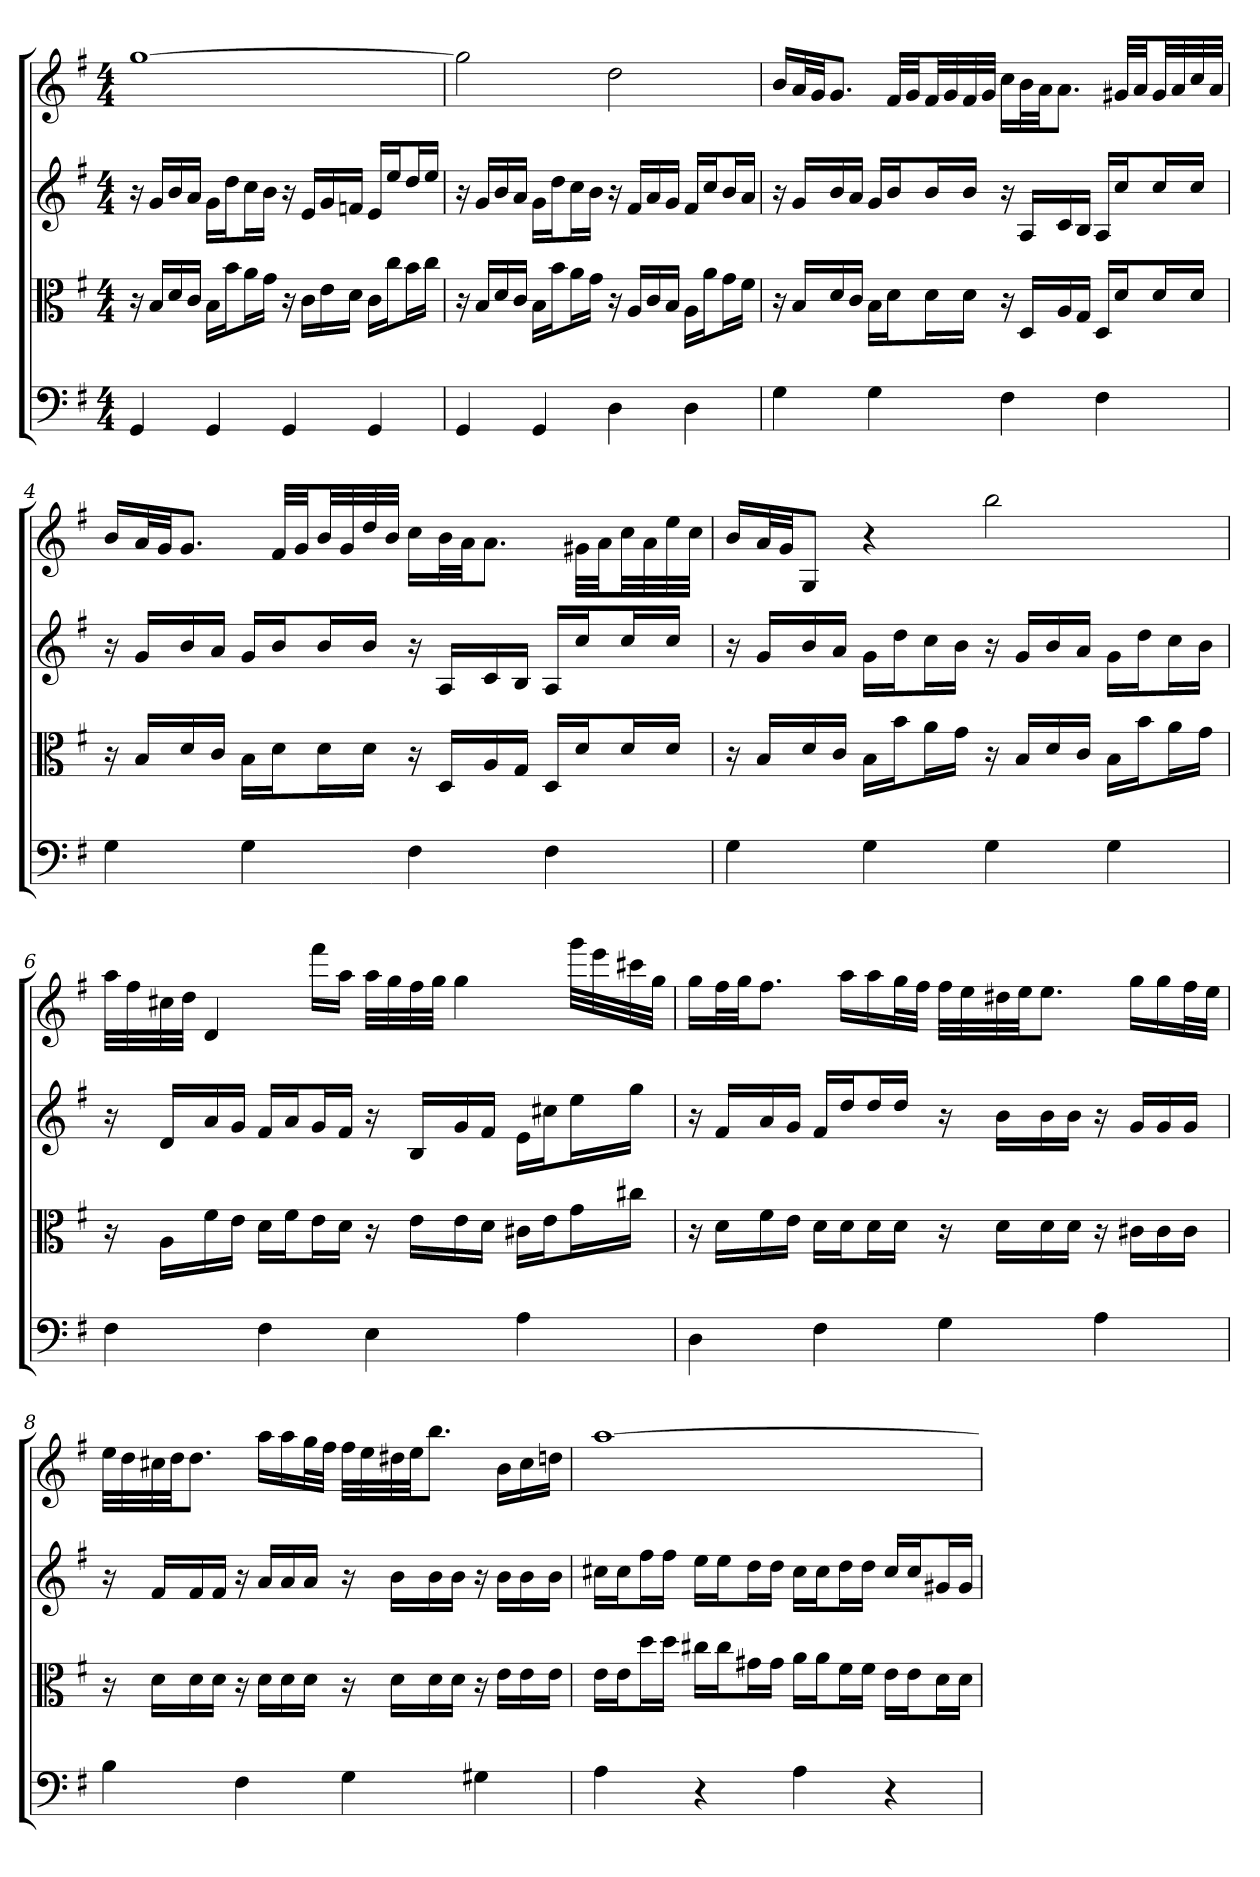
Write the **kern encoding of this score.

**kern	**kern	**kern	**kern
*part4	*part3	*part2	*part1
*staff4	*staff3	*staff2	*staff1
*clefF4	*clefC3	*	*
*k[f#]	*k[f#]	*k[f#]	*k[f#]
*G:	*G:	*G:	*G:
*M4/4	*M4/4	*M4/4	*M4/4
=1	=1	=1	=1
4GG	16r	16r	[1gg
.	16B/LL	16gLL	.
.	16d/	16b	.
.	16c/JJ	16aJJ	.
4GG	16B\LL	16gLL	.
.	16b\J	16ddJ	.
.	16a\L	16ccL	.
.	16g\JJ	16bJJ	.
4GG	16r	16r	.
.	16c\LL	16eLL	.
.	16e\	16g	.
.	16d\JJ	16fnJJ	.
4GG	16c\LL	16eLL	.
.	16cc\J	16eeJ	.
.	16b\L	16ddL	.
.	16cc\JJ	16eeJJ	.
=2	=2	=2	=2
4GG	16r	16r	2gg]
.	16B/LL	16gLL	.
.	16d/	16b	.
.	16c/JJ	16aJJ	.
4GG	16B\LL	16gLL	.
.	16b\J	16ddJ	.
.	16a\L	16ccL	.
.	16g\JJ	16bJJ	.
4D	16r	16r	2dd
.	16A/LL	16f#LL	.
.	16c/	16a	.
.	16B/JJ	16gJJ	.
4D	16A\LL	16f#LL	.
.	16a\J	16ccJ	.
.	16g\L	16bL	.
.	16f#\JJ	16aJJ	.
=3	=3	=3	=3
4G	16r	16r	16bLL
.	16B/LL	16gLL	32aL
.	.	.	32gJJ
.	16d/	16b	8.gJ
.	16c/JJ	16aJJ	.
4G	16B\LL	16gLL	.
.	16d\J	16bJ	32f#LLL
.	.	.	32gJJ
.	16d\L	16bL	32f#LL
.	.	.	32g
.	16d\JJ	16bJJ	32f#
.	.	.	32gJJJ
4F#	16r	16r	16ccLL
.	16D/LL	16ALL	32bL
.	.	.	32aJJ
.	16A/	16c	8.aJ
.	16G/JJ	16BJJ	.
4F#	16D/LL	16ALL	.
.	16d/J	16ccJ	32g#XLLL
.	.	.	32aJJ
.	16d/L	16ccL	32g#LL
.	.	.	32a
.	16d/JJ	16ccJJ	32cc
.	.	.	32aJJJ
=4	=4	=4	=4
4G	16r	16r	16bLL
.	16B/LL	16gLL	32aL
.	.	.	32gJJ
.	16d/	16b	8.gJ
.	16c/JJ	16aJJ	.
4G	16B\LL	16gLL	.
.	16d\J	16bJ	32f#LLL
.	.	.	32gJJ
.	16d\L	16bL	32bLL
.	.	.	32g
.	16d\JJ	16bJJ	32dd
.	.	.	32bJJJ
4F#	16r	16r	16ccLL
.	16D/LL	16ALL	32bL
.	.	.	32aJJ
.	16A/	16c	8.aJ
.	16G/JJ	16BJJ	.
4F#	16D/LL	16ALL	.
.	16d/J	16ccJ	32g#XLLL
.	.	.	32aJJ
.	16d/L	16ccL	32ccLL
.	.	.	32a
.	16d/JJ	16ccJJ	32ee
.	.	.	32ccJJJ
=5	=5	=5	=5
4G	16r	16r	16bLL
.	16B/LL	16gLL	32aL
.	.	.	32gJJ
.	16d/	16b	8GJ
.	16c/JJ	16aJJ	.
4G	16B\LL	16gLL	4r
.	16b\J	16ddJ	.
.	16a\L	16ccL	.
.	16g\JJ	16bJJ	.
4G	16r	16r	2bb
.	16B/LL	16gLL	.
.	16d/	16b	.
.	16c/JJ	16aJJ	.
4G	16B\LL	16gLL	.
.	16b\J	16ddJ	.
.	16a\L	16ccL	.
.	16g\JJ	16bJJ	.
=6	=6	=6	=6
4F#	16r	16r	32aaLLL
.	.	.	32ff#
.	16A\LL	16dLL	32cc#X
.	.	.	32ddJJJ
.	16f#\	16a	4d
.	16e\JJ	16gJJ	.
4F#	16d\LL	16f#LL	.
.	16f#\J	16aJ	.
.	16e\L	16gL	16fff#LL
.	16d\JJ	16f#JJ	16aaJJ
4E	16r	16r	32aaLLL
.	.	.	32gg
.	16e\LL	16BLL	32ff#
.	.	.	32ggJJJ
.	16e\	16g	4gg
.	16d\JJ	16f#JJ	.
4A	16c#X\LL	16eLL	.
.	16e\J	16cc#XJ	.
.	16g\L	16eeL	32gggLLL
.	.	.	32eee
.	16cc#X\JJ	16ggJJ	32ccc#X
.	.	.	32ggJJJ
=7	=7	=7	=7
4D	16r	16r	16ggLL
.	16d\LL	16f#LL	32ff#L
.	.	.	32ggJJ
.	16f#\	16a	8.ff#J
.	16e\JJ	16gJJ	.
4F#	16d\LL	16f#LL	.
.	16d\J	16ddJ	16aaLL
.	16d\L	16ddL	16aa
.	16d\JJ	16ddJJ	32ggL
.	.	.	32ff#JJJ
4G	16r	16r	32ff#LLL
.	.	.	32ee
.	16d\LL	16bLL	32dd#X
.	.	.	32eeJJ
.	16d\	16b	8.eeJ
.	16d\JJ	16bJJ	.
4A	16r	16r	.
.	16c#X\LL	16gLL	16ggLL
.	16c#\	16g	16gg
.	16c#\JJ	16gJJ	32ff#L
.	.	.	32eeJJJ
=8	=8	=8	=8
4B	16r	16r	32eeLLL
.	.	.	32dd
.	16d\LL	16f#LL	32cc#X
.	.	.	32ddJJ
.	16d\	16f#	8.ddJ
.	16d\JJ	16f#JJ	.
4F#	16r	16r	.
.	16d\LL	16aLL	16aaLL
.	16d\	16a	16aa
.	16d\JJ	16aJJ	32ggL
.	.	.	32ff#JJJ
4G	16r	16r	32ff#LLL
.	.	.	32ee
.	16d\LL	16bLL	32dd#X
.	.	.	32eeJJ
.	16d\	16b	8.bbJ
.	16d\JJ	16bJJ	.
4G#X	16r	16r	.
.	16e\LL	16bLL	16bLL
.	16e\	16b	16cc#
.	16e\JJ	16bJJ	16ddnJJ
=9	=9	=9	=9
4A	16e\LL	16cc#XLL	[1aa
.	16e\J	16cc#J	.
.	16dd\L	16ff#L	.
.	16dd\JJ	16ff#JJ	.
4r	16cc#X\LL	16eeLL	.
.	16cc#\J	16eeJ	.
.	16g#X\L	16ddL	.
.	16g#\JJ	16ddJJ	.
4A	16a\LL	16cc#LL	.
.	16a\J	16cc#J	.
.	16f#\L	16ddL	.
.	16f#\JJ	16ddJJ	.
4r	16e\LL	16cc#LL	.
.	16e\J	16cc#J	.
.	16d\L	16g#XL	.
.	16d\JJ	16g#JJ	.
=	=	=	=
*-	*-	*-	*-
